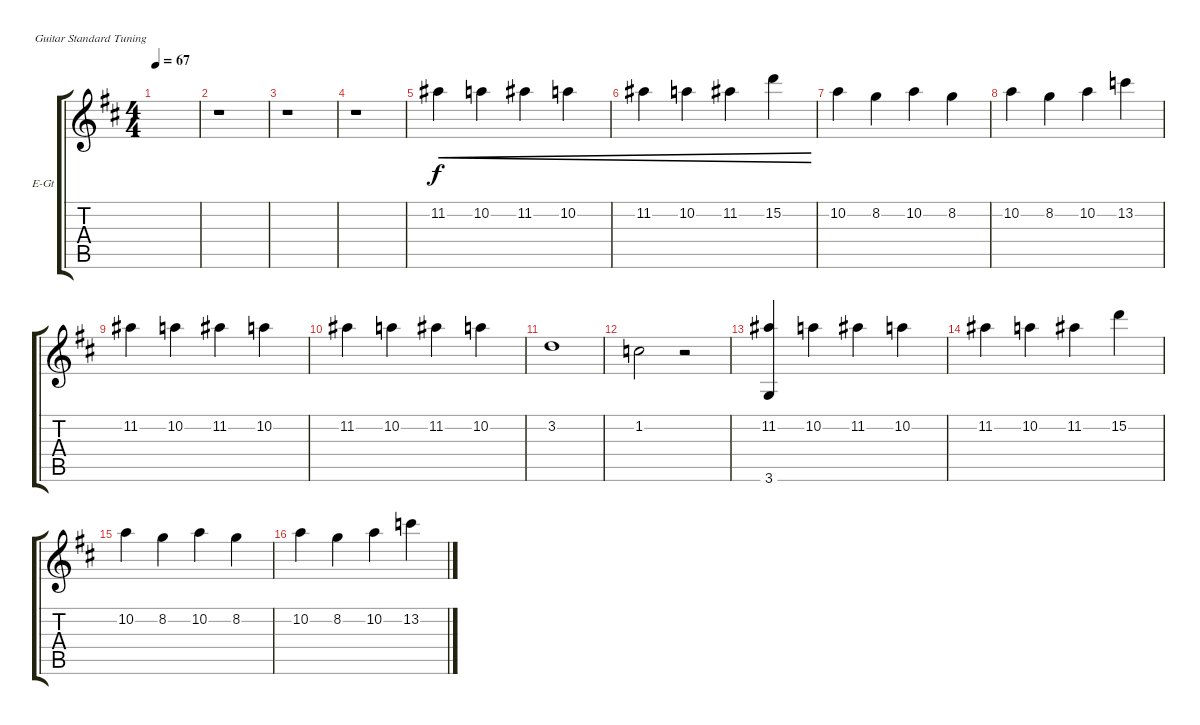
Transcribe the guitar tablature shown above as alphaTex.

\defaultSystemsLayout 4
\bracketExtendMode groupsimilarinstruments
\firstSystemTrackNameOrientation horizontal
\otherSystemsTrackNameOrientation horizontal
\track ("Electric Guitar" "E-Gt") {instrument electricguitarjazz}
\staff {score tabs}
\tuning (E4 B3 G3 D3 A2 E2)
\ts (4 4)
\tempo 67
\clef g2
\ks d
|
r.1 |
r.1 |
r.1 |
11.2.4{cre} 10.2.4{cre} 11.2.4{cre} 10.2.4{cre} |
11.2.4{cre} 10.2.4{cre} 11.2.4{cre} 15.2.4{cre} |
10.2.4 8.2.4 10.2.4 8.2.4 |
10.2.4 8.2.4 10.2.4 13.2.4 |
11.2.4 10.2.4 11.2.4 10.2.4 |
11.2.4 10.2.4 11.2.4 10.2.4 |
3.2.1 |
1.2.2 r.2 |
(11.2 3.6).4 10.2.4 11.2.4 10.2.4 |
11.2.4 10.2.4 11.2.4 15.2.4 |
10.2.4 8.2.4 10.2.4 8.2.4 |
10.2.4 8.2.4 10.2.4 13.2.4
